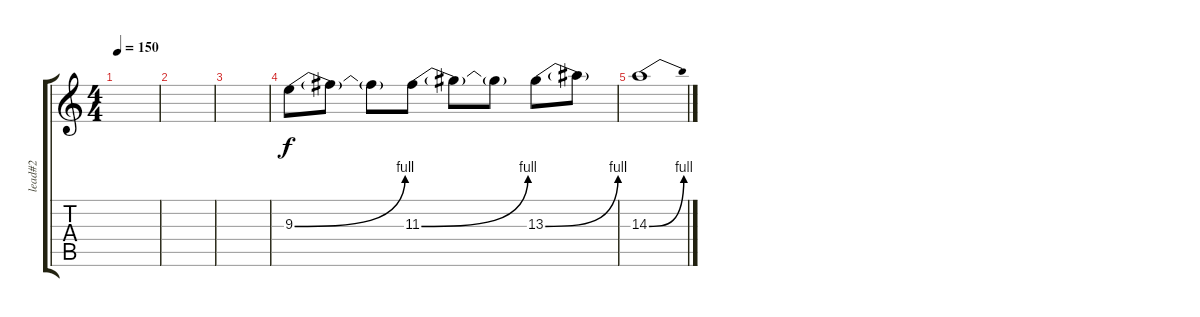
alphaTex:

\track ("lead#2" "lead#2") {instrument distortionguitar}
\staff {score tabs}
\tuning (E4 B3 G3 D3 A2 E2) {hide}
\ts (4 4)
\tempo 150
\clef g2
\ks c
|
|
|
9.3{be (bend 0 0 60 4)}.8 9.3{t}.8 9.3{t}.8 11.3{be (bend 0 0 60 4)}.8 11.3{t}.8 11.3{t}.8 13.3{be (bend 0 0 60 4)}.8 13.3{t}.8 |
14.3{be (bend 0 0 60 4)}.1
